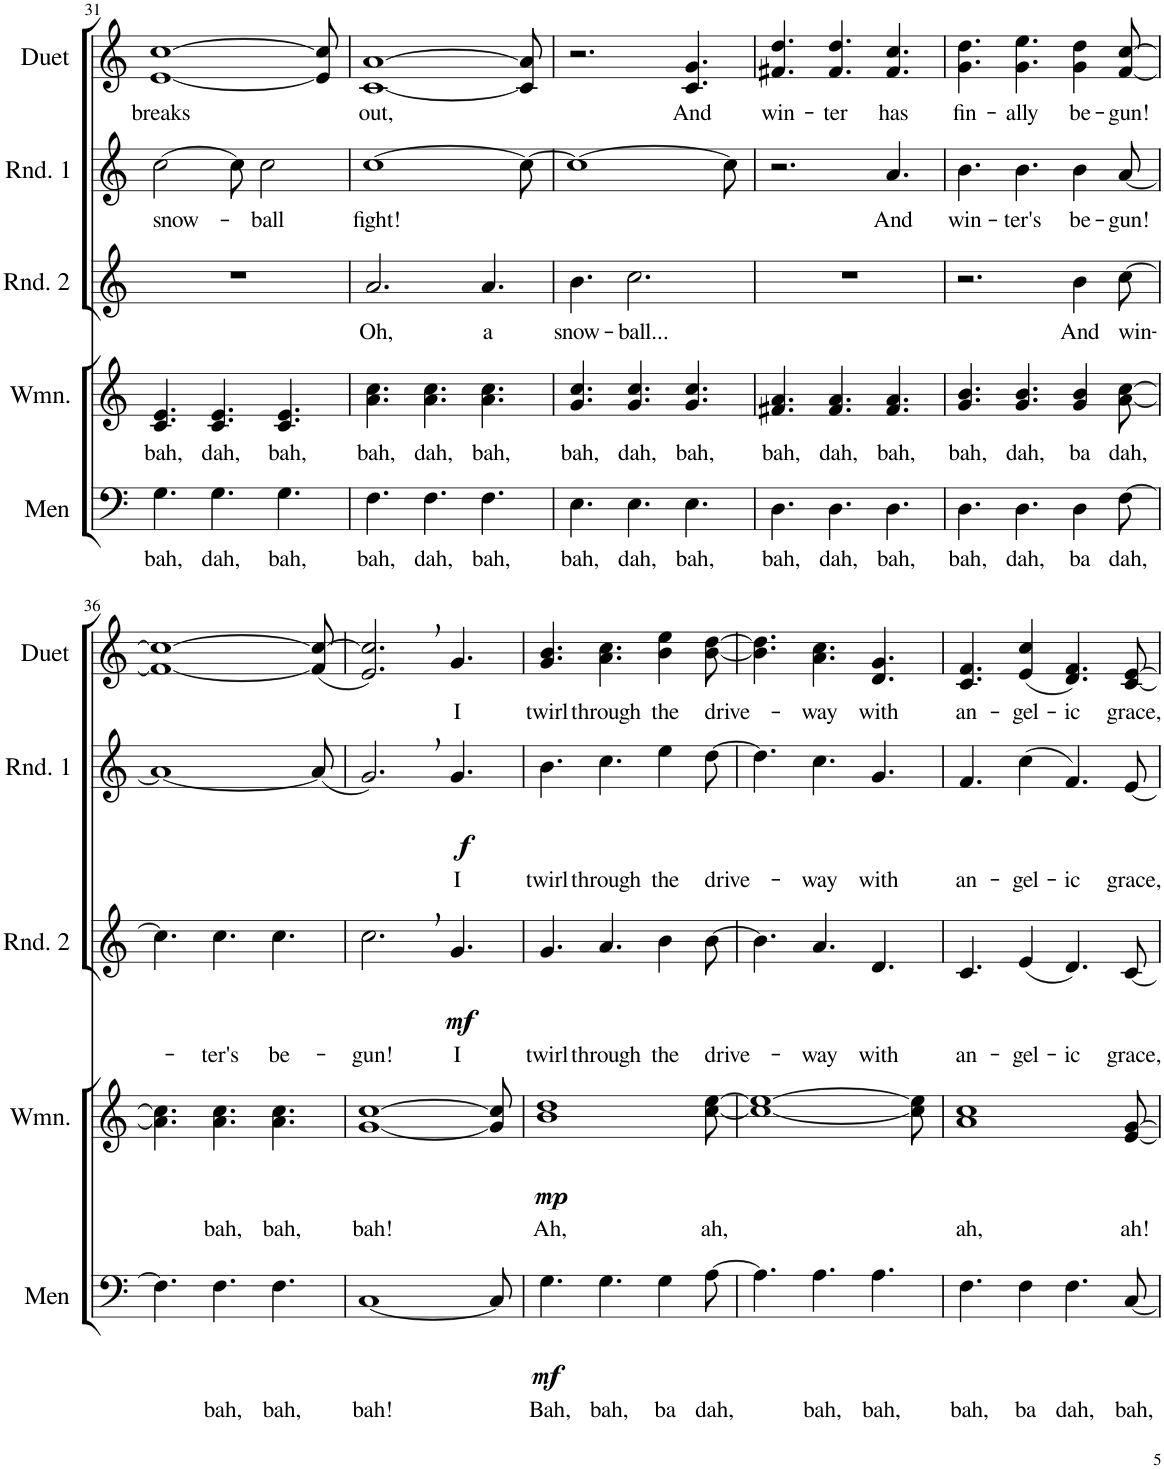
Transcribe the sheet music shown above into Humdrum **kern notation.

**kern	**text	**dynam	**kern	**text	**dynam	**kern	**text	**dynam	**kern	**text	**dynam	**kern	**text
*part5	*part5	*part5	*part4	*part4	*part4	*part3	*part3	*part3	*part2	*part2	*part2	*part1	*part1
*staff5	*staff5	*staff5	*staff4	*staff4	*staff4	*staff3	*staff3	*staff3	*staff2	*staff2	*staff2	*staff1	*staff1
*I"Men	*	*	*I"Women	*	*	*I"Round 2	*	*	*I"Round 1	*	*	*I"Duet	*
*I'Men	*	*	*I'Wmn.	*	*	*I'Rnd. 2	*	*	*I'Rnd. 1	*	*	*I'Duet	*
!!LO:PB:g=z
*clefF4	*	*	*clefG2	*	*	*clefG2	*	*	*clefG2	*	*	*clefG2	*
*k[]	*	*	*k[]	*	*	*k[]	*	*	*k[]	*	*	*k[]	*
*M9/8	*	*	*M9/8	*	*	*M9/8	*	*	*M9/8	*	*	*M9/8	*
=31	=31	=31	=31	=31	=31	=31	=31	=31	=31	=31	=31	=31	=31
!	!LO:LY:b	!	!	!LO:LY:b	!	!	!	!	!	!LO:LY:b	!	!	!LO:LY:b
4.G\	bah,	.	4.c/ 4.e/	bah,	.	8%9r	.	.	[2cc\	snow-	.	[1e [1cc	breaks
!	!LO:LY:b	!	!	!LO:LY:b	!	!	!	!	!	!	!	!	!
4.G\	dah,	.	4.c/ 4.e/	dah,	.	.	.	.	.	.	.	.	.
.	.	.	.	.	.	.	.	.	8cc\]	.	.	.	.
!	!	!	!	!	!	!	!	!	!	!LO:LY:b	!	!	!
.	.	.	.	.	.	.	.	.	2cc\	-ball	.	.	.
!	!LO:LY:b	!	!	!LO:LY:b	!	!	!	!	!	!	!	!	!
4.G\	bah,	.	4.c/ 4.e/	bah,	.	.	.	.	.	.	.	.	.
.	.	.	.	.	.	.	.	.	.	.	.	8e/] 8cc/]	.
=32	=32	=32	=32	=32	=32	=32	=32	=32	=32	=32	=32	=32	=32
!	!LO:LY:b	!	!	!LO:LY:b	!	!	!LO:LY:b	!	!	!LO:LY:b	!	!	!LO:LY:b
4.F\	bah,	.	4.a\ 4.cc\	bah,	.	2.a/	Oh,	.	[1cc	fight!	.	[1c [1a	out,
!	!LO:LY:b	!	!	!LO:LY:b	!	!	!	!	!	!	!	!	!
4.F\	dah,	.	4.a\ 4.cc\	dah,	.	.	.	.	.	.	.	.	.
!	!LO:LY:b	!	!	!LO:LY:b	!	!	!LO:LY:b	!	!	!	!	!	!
4.F\	bah,	.	4.a\ 4.cc\	bah,	.	4.a/	a	.	.	.	.	.	.
.	.	.	.	.	.	.	.	.	8cc\_	.	.	8c/] 8a/]	.
=33	=33	=33	=33	=33	=33	=33	=33	=33	=33	=33	=33	=33	=33
!	!LO:LY:b	!	!	!LO:LY:b	!	!	!LO:LY:b	!	!	!	!	!	!
4.E\	bah,	.	4.g/ 4.cc/	bah,	.	4.b\	snow-	.	1cc_	.	.	2.r	.
!	!LO:LY:b	!	!	!LO:LY:b	!	!	!LO:LY:b	!	!	!	!	!	!
4.E\	dah,	.	4.g/ 4.cc/	dah,	.	2.cc\	-ball...	.	.	.	.	.	.
!	!LO:LY:b	!	!	!LO:LY:b	!	!	!	!	!	!	!	!	!LO:LY:b
4.E\	bah,	.	4.g/ 4.cc/	bah,	.	.	.	.	.	.	.	4.c/ 4.g/	And
.	.	.	.	.	.	.	.	.	8cc\]	.	.	.	.
=34	=34	=34	=34	=34	=34	=34	=34	=34	=34	=34	=34	=34	=34
!	!LO:LY:b	!	!	!LO:LY:b	!	!	!	!	!	!	!	!	!LO:LY:b
4.D\	bah,	.	4.f#X/ 4.a/	bah,	.	8%9r	.	.	2.r	.	.	4.f#X/ 4.dd/	win-
!	!LO:LY:b	!	!	!LO:LY:b	!	!	!	!	!	!	!	!	!LO:LY:b
4.D\	dah,	.	4.f#/ 4.a/	dah,	.	.	.	.	.	.	.	4.f#/ 4.dd/	-ter
!	!LO:LY:b	!	!	!LO:LY:b	!	!	!	!	!	!LO:LY:b	!	!	!LO:LY:b
4.D\	bah,	.	4.f#/ 4.a/	bah,	.	.	.	.	4.a/	And	.	4.f#/ 4.cc/	has
=35	=35	=35	=35	=35	=35	=35	=35	=35	=35	=35	=35	=35	=35
!	!LO:LY:b	!	!	!LO:LY:b	!	!	!	!	!	!LO:LY:b	!	!	!LO:LY:b
4.D\	bah,	.	4.g/ 4.b/	bah,	.	2.r	.	.	4.b\	win-	.	4.g\ 4.dd\	fin-
!	!LO:LY:b	!	!	!LO:LY:b	!	!	!	!	!	!LO:LY:b	!	!	!LO:LY:b
4.D\	dah,	.	4.g/ 4.b/	dah,	.	.	.	.	4.b\	-ter's	.	4.g\ 4.ee\	-ally
!	!LO:LY:b	!	!	!LO:LY:b	!	!	!LO:LY:b	!	!	!LO:LY:b	!	!	!LO:LY:b
4D\	ba	.	4g/ 4b/	ba	.	4b\	And	.	4b\	be-	.	4g\ 4dd\	be-
!	!LO:LY:b	!	!	!LO:LY:b	!	!	!LO:LY:b	!	!	!LO:LY:b	!	!	!LO:LY:b
[8F\	dah,	.	[8a\ [8cc\	dah,	.	[8cc\	win-	.	[8a/	-gun!	.	[8f/ [8cc/	-gun!
!!LO:LB:g=z
=36	=36	=36	=36	=36	=36	=36	=36	=36	=36	=36	=36	=36	=36
4.F\]	.	.	4.a\] 4.cc\]	.	.	4.cc\]	.	.	1a_	.	.	1f_ 1cc_	.
!	!LO:LY:b	!	!	!LO:LY:b	!	!	!LO:LY:b	!	!	!	!	!	!
4.F\	bah,	.	4.a\ 4.cc\	bah,	.	4.cc\	-ter's	.	.	.	.	.	.
!	!LO:LY:b	!	!	!LO:LY:b	!	!	!LO:LY:b	!	!	!	!	!	!
4.F\	bah,	.	4.a\ 4.cc\	bah,	.	4.cc\	be-	.	.	.	.	.	.
.	.	.	.	.	.	.	.	.	(8a/]	.	.	(8f/] 8cc/_	.
=37	=37	=37	=37	=37	=37	=37	=37	=37	=37	=37	=37	=37	=37
!	!LO:LY:b	!	!	!LO:LY:b	!	!	!LO:LY:b	!	!	!	!	!	!
[1C	bah!	.	[1g [1cc	bah!	.	2.cc,\	-gun!	.	2.g,/)	.	.	2.e/, 2.cc/],)	.
!	!	!	!	!	!	!	!LO:LY:b	!LO:DY:b	!	!LO:LY:b	!LO:DY:b	!	!LO:LY:b
.	.	.	.	.	.	4.g/	I	mf	4.g/	I	f	4.g/	I
8C/]	.	.	8g/] 8cc/]	.	.	.	.	.	.	.	.	.	.
=38	=38	=38	=38	=38	=38	=38	=38	=38	=38	=38	=38	=38	=38
!	!LO:LY:b	!LO:DY:b	!	!LO:LY:b	!LO:DY:b	!	!LO:LY:b	!	!	!LO:LY:b	!	!	!LO:LY:b
4.G\	Bah,	mf	1b 1dd	Ah,	mp	4.g/	twirl	.	4.b\	twirl	.	4.g/ 4.b/	twirl
!	!LO:LY:b	!	!	!	!	!	!LO:LY:b	!	!	!LO:LY:b	!	!	!LO:LY:b
4.G\	bah,	.	.	.	.	4.a/	through	.	4.cc\	through	.	4.a\ 4.cc\	through
!	!LO:LY:b	!	!	!	!	!	!LO:LY:b	!	!	!LO:LY:b	!	!	!LO:LY:b
4G\	ba	.	.	.	.	4b\	the	.	4ee\	the	.	4b\ 4ee\	the
!	!LO:LY:b	!	!	!LO:LY:b	!	!	!LO:LY:b	!	!	!LO:LY:b	!	!	!LO:LY:b
[8A\	dah,	.	[8cc\ [8ee\	ah,	.	[8b\	drive-	.	[8dd\	drive-	.	[8b\ [8dd\	drive-
=39	=39	=39	=39	=39	=39	=39	=39	=39	=39	=39	=39	=39	=39
4.A\]	.	.	1cc_ 1ee_	.	.	4.b\]	.	.	4.dd\]	.	.	4.b\] 4.dd\]	.
!	!LO:LY:b	!	!	!	!	!	!LO:LY:b	!	!	!LO:LY:b	!	!	!LO:LY:b
4.A\	bah,	.	.	.	.	4.a/	-way	.	4.cc\	-way	.	4.a\ 4.cc\	-way
!	!LO:LY:b	!	!	!	!	!	!LO:LY:b	!	!	!LO:LY:b	!	!	!LO:LY:b
4.A\	bah,	.	.	.	.	4.d/	with	.	4.g/	with	.	4.d/ 4.g/	with
.	.	.	8cc\] 8ee\]	.	.	.	.	.	.	.	.	.	.
=40	=40	=40	=40	=40	=40	=40	=40	=40	=40	=40	=40	=40	=40
!	!LO:LY:b	!	!	!LO:LY:b	!	!	!LO:LY:b	!	!	!LO:LY:b	!	!	!LO:LY:b
4.F\	bah,	.	1a 1cc	ah,	.	4.c/	an-	.	4.f/	an-	.	4.c/ 4.f/	an-
!	!LO:LY:b	!	!	!	!	!	!LO:LY:b	!	!	!LO:LY:b	!	!	!LO:LY:b
4F\	ba	.	.	.	.	(4e/	-gel-	.	(4cc\	-gel-	.	(4e/ 4cc/	-gel-
!	!LO:LY:b	!	!	!	!	!	!LO:LY:b	!	!	!LO:LY:b	!	!	!LO:LY:b
4.F\	dah,	.	.	.	.	4.d/)	-ic	.	4.f/)	-ic	.	4.d/ 4.f/)	-ic
!	!LO:LY:b	!	!	!LO:LY:b	!	!	!LO:LY:b	!	!	!LO:LY:b	!	!	!LO:LY:b
[8C/	bah,	.	[8e/ [8g/	ah!	.	[8c/	grace,	.	[8e/	grace,	.	[8c/ [8e/	grace,
=	=	=	=	=	=	=	=	=	=	=	=	=	=
*-	*-	*-	*-	*-	*-	*-	*-	*-	*-	*-	*-	*-	*-
